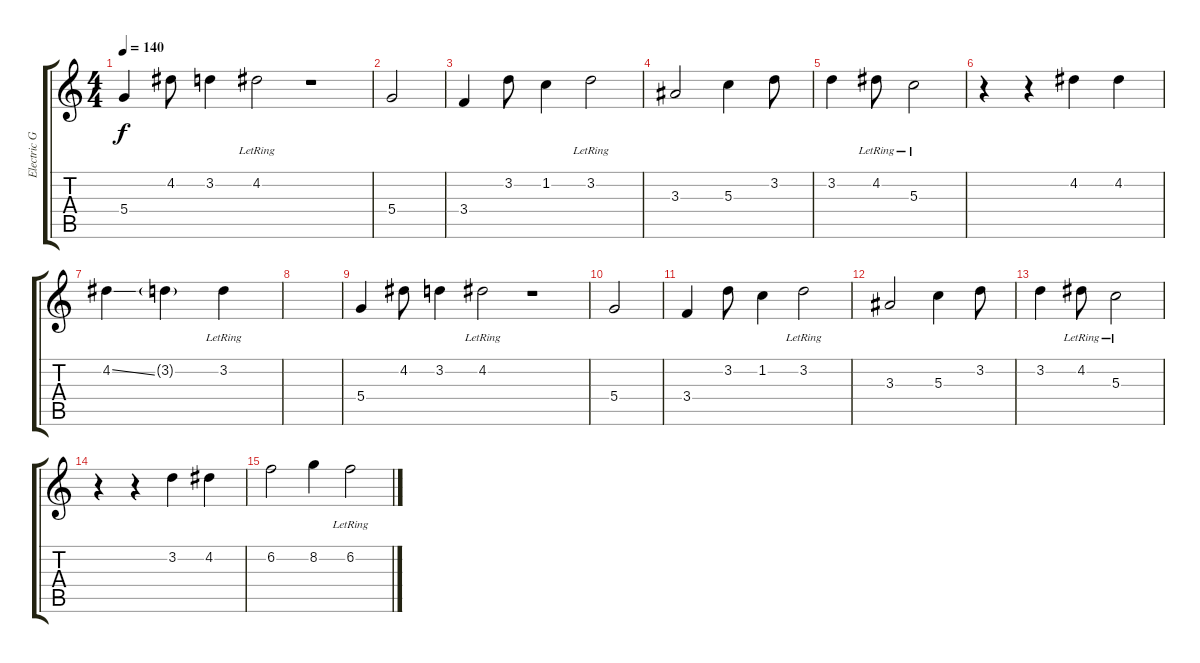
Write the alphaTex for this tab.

\track ("Electric Guitar" "Electric G") {instrument overdrivenguitar}
\staff {score tabs}
\tuning (E4 B3 G3 D3 A2 E2) {hide}
\ts (4 4)
\tempo 140
\clef g2
\ks c
5.4.4{dy f} 4.2.8 3.2.4 4.2{lr}.2 r.1 |
5.4.2 |
3.4.4 3.2.8 1.2.4 3.2{lr}.2 |
3.3.2 5.3.4 3.2.8 |
3.2.4 4.2{lr}.8 5.3{lr}.2 |
r.4 r.4 4.2.4 4.2.4 |
4.2{ss}.4 3.2{g}.4 3.2{lr}.4 |
|
5.4.4 4.2.8 3.2.4 4.2{lr}.2 r.1 |
5.4.2 |
3.4.4 3.2.8 1.2.4 3.2{lr}.2 |
3.3.2 5.3.4 3.2.8 |
3.2.4 4.2{lr}.8 5.3{lr}.2 |
r.4 r.4 3.2.4 4.2.4 |
6.2.2 8.2.4 6.2{lr}.2
